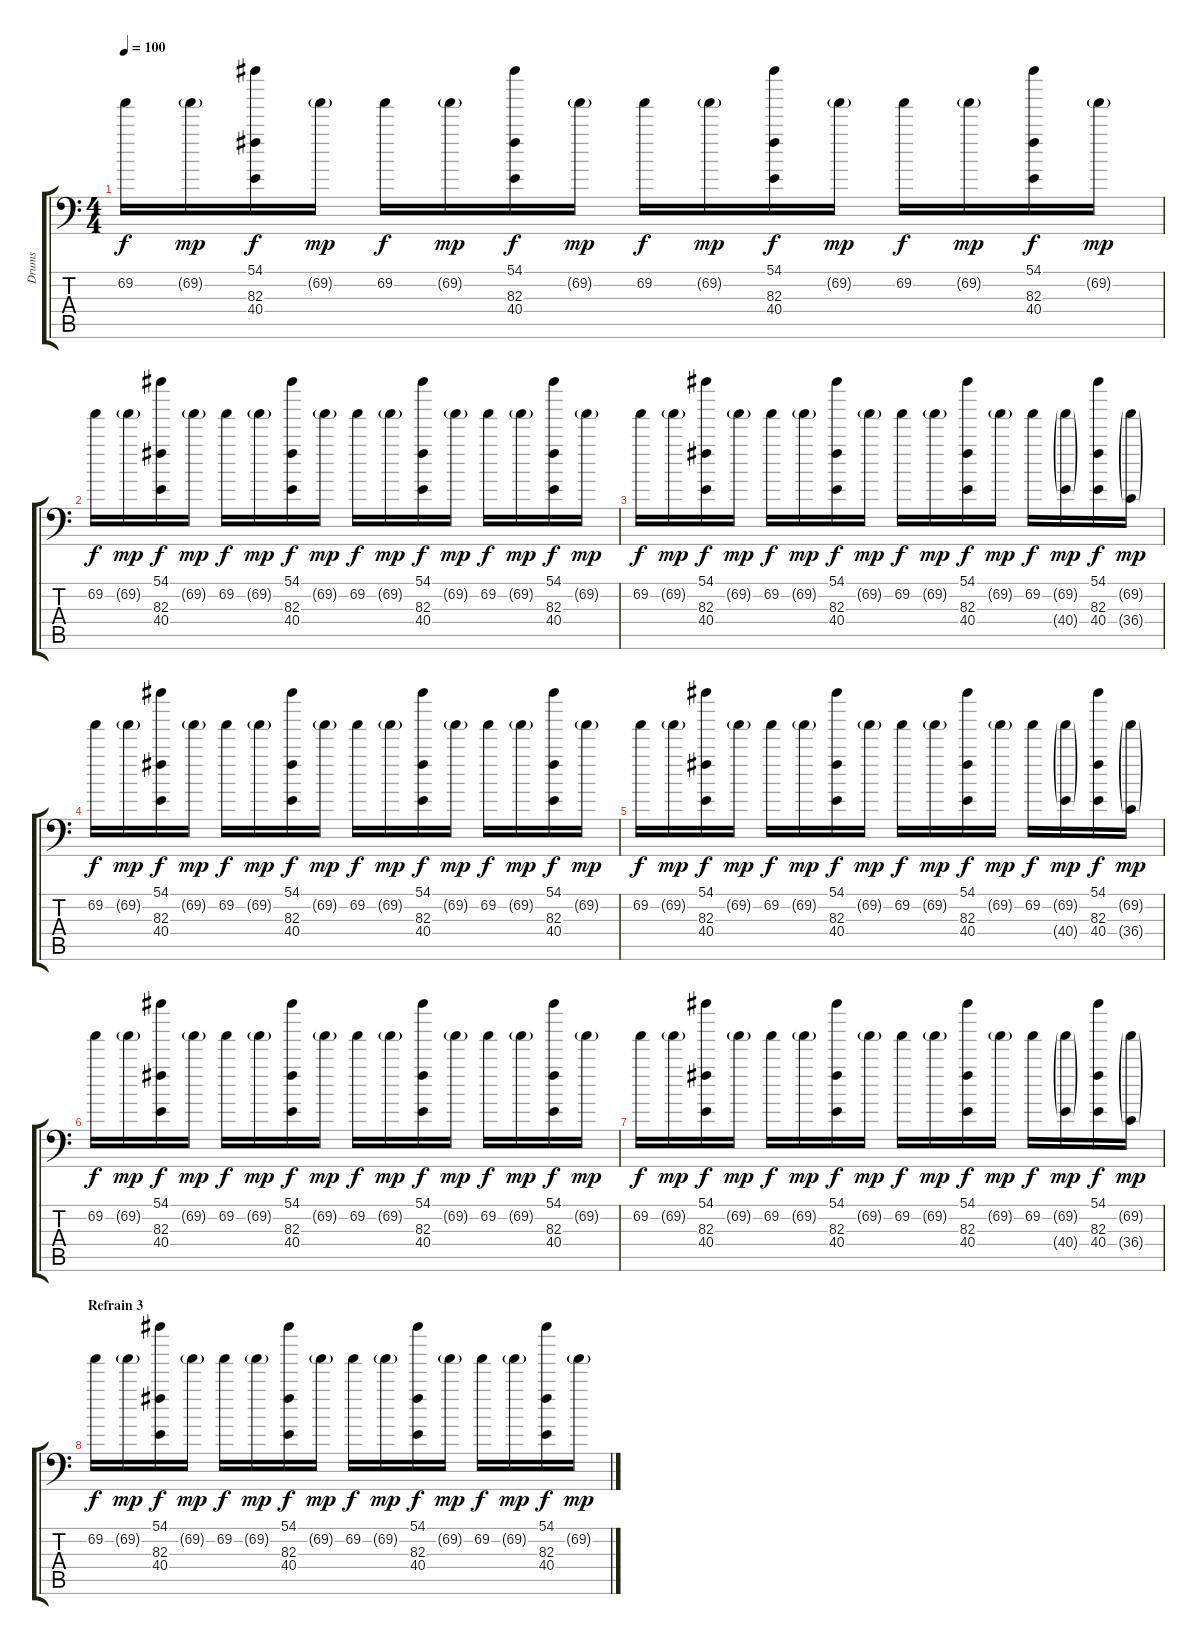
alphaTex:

\track ("Drums" "Drums") {instrument acousticgrandpiano}
\staff {score tabs}
\tuning (C-1 C-1 C-1 C-1 C-1 C-1) {hide}
\ts (4 4)
\tempo 100
\clef f4
\ks c
69.2.16{dy f} 69.2{g}.16{dy mp} (54.1 82.3 40.4).16{dy f} 69.2{g}.16{dy mp} 69.2.16{dy f} 69.2{g}.16{dy mp} (54.1 82.3 40.4).16{dy f} 69.2{g}.16{dy mp} 69.2.16{dy f} 69.2{g}.16{dy mp} (54.1 82.3 40.4).16{dy f} 69.2{g}.16{dy mp} 69.2.16{dy f} 69.2{g}.16{dy mp} (54.1 82.3 40.4).16{dy f} 69.2{g}.16{dy mp} |
69.2.16{dy f} 69.2{g}.16{dy mp} (54.1 82.3 40.4).16{dy f} 69.2{g}.16{dy mp} 69.2.16{dy f} 69.2{g}.16{dy mp} (54.1 82.3 40.4).16{dy f} 69.2{g}.16{dy mp} 69.2.16{dy f} 69.2{g}.16{dy mp} (54.1 82.3 40.4).16{dy f} 69.2{g}.16{dy mp} 69.2.16{dy f} 69.2{g}.16{dy mp} (54.1 82.3 40.4).16{dy f} 69.2{g}.16{dy mp} |
69.2.16{dy f} 69.2{g}.16{dy mp} (54.1 82.3 40.4).16{dy f} 69.2{g}.16{dy mp} 69.2.16{dy f} 69.2{g}.16{dy mp} (54.1 82.3 40.4).16{dy f} 69.2{g}.16{dy mp} 69.2.16{dy f} 69.2{g}.16{dy mp} (54.1 82.3 40.4).16{dy f} 69.2{g}.16{dy mp} 69.2.16{dy f} (69.2{g} 40.4{g}).16{dy mp} (54.1 82.3 40.4).16{dy f} (69.2{g} 36.4{g}).16{dy mp} |
69.2.16{dy f} 69.2{g}.16{dy mp} (54.1 82.3 40.4).16{dy f} 69.2{g}.16{dy mp} 69.2.16{dy f} 69.2{g}.16{dy mp} (54.1 82.3 40.4).16{dy f} 69.2{g}.16{dy mp} 69.2.16{dy f} 69.2{g}.16{dy mp} (54.1 82.3 40.4).16{dy f} 69.2{g}.16{dy mp} 69.2.16{dy f} 69.2{g}.16{dy mp} (54.1 82.3 40.4).16{dy f} 69.2{g}.16{dy mp} |
69.2.16{dy f} 69.2{g}.16{dy mp} (54.1 82.3 40.4).16{dy f} 69.2{g}.16{dy mp} 69.2.16{dy f} 69.2{g}.16{dy mp} (54.1 82.3 40.4).16{dy f} 69.2{g}.16{dy mp} 69.2.16{dy f} 69.2{g}.16{dy mp} (54.1 82.3 40.4).16{dy f} 69.2{g}.16{dy mp} 69.2.16{dy f} (69.2{g} 40.4{g}).16{dy mp} (54.1 82.3 40.4).16{dy f} (69.2{g} 36.4{g}).16{dy mp} |
69.2.16{dy f} 69.2{g}.16{dy mp} (54.1 82.3 40.4).16{dy f} 69.2{g}.16{dy mp} 69.2.16{dy f} 69.2{g}.16{dy mp} (54.1 82.3 40.4).16{dy f} 69.2{g}.16{dy mp} 69.2.16{dy f} 69.2{g}.16{dy mp} (54.1 82.3 40.4).16{dy f} 69.2{g}.16{dy mp} 69.2.16{dy f} 69.2{g}.16{dy mp} (54.1 82.3 40.4).16{dy f} 69.2{g}.16{dy mp} |
69.2.16{dy f} 69.2{g}.16{dy mp} (54.1 82.3 40.4).16{dy f} 69.2{g}.16{dy mp} 69.2.16{dy f} 69.2{g}.16{dy mp} (54.1 82.3 40.4).16{dy f} 69.2{g}.16{dy mp} 69.2.16{dy f} 69.2{g}.16{dy mp} (54.1 82.3 40.4).16{dy f} 69.2{g}.16{dy mp} 69.2.16{dy f} (69.2{g} 40.4{g}).16{dy mp} (54.1 82.3 40.4).16{dy f} (69.2{g} 36.4{g}).16{dy mp} |
\section ("" "Refrain 3")
69.2.16{dy f} 69.2{g}.16{dy mp} (54.1 82.3 40.4).16{dy f} 69.2{g}.16{dy mp} 69.2.16{dy f} 69.2{g}.16{dy mp} (54.1 82.3 40.4).16{dy f} 69.2{g}.16{dy mp} 69.2.16{dy f} 69.2{g}.16{dy mp} (54.1 82.3 40.4).16{dy f} 69.2{g}.16{dy mp} 69.2.16{dy f} 69.2{g}.16{dy mp} (54.1 82.3 40.4).16{dy f} 69.2{g}.16{dy mp}
